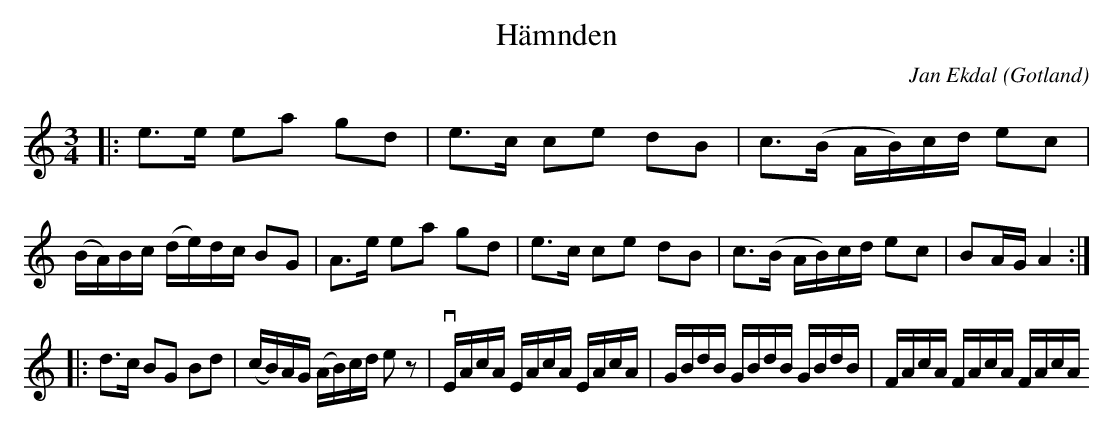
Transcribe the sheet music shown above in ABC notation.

X:1
T:Hämnden
O:Gotland
C:Jan Ekdal
M:3/4
L:1/8
K:Am
|: e>e ea gd | e>c ce dB | c>(B A/B/)c/d/ ec | (B/A/)B/c/ (d/e/)d/c/ BG | A>e ea gd | e>c ce dB | c>(B A/B/)c/d/ ec | BA/G/ A2:|
|:d>c BG Bd | (c/B/)A/G/ (A/B/)c/d/ ez | vE/A/c/A/ E/A/c/A/ E/A/c/A/ | G/B/d/B/ G/B/d/B/ G/B/d/B/ | F/A/c/A/ F/A/c/A/ F/A/c/A/
